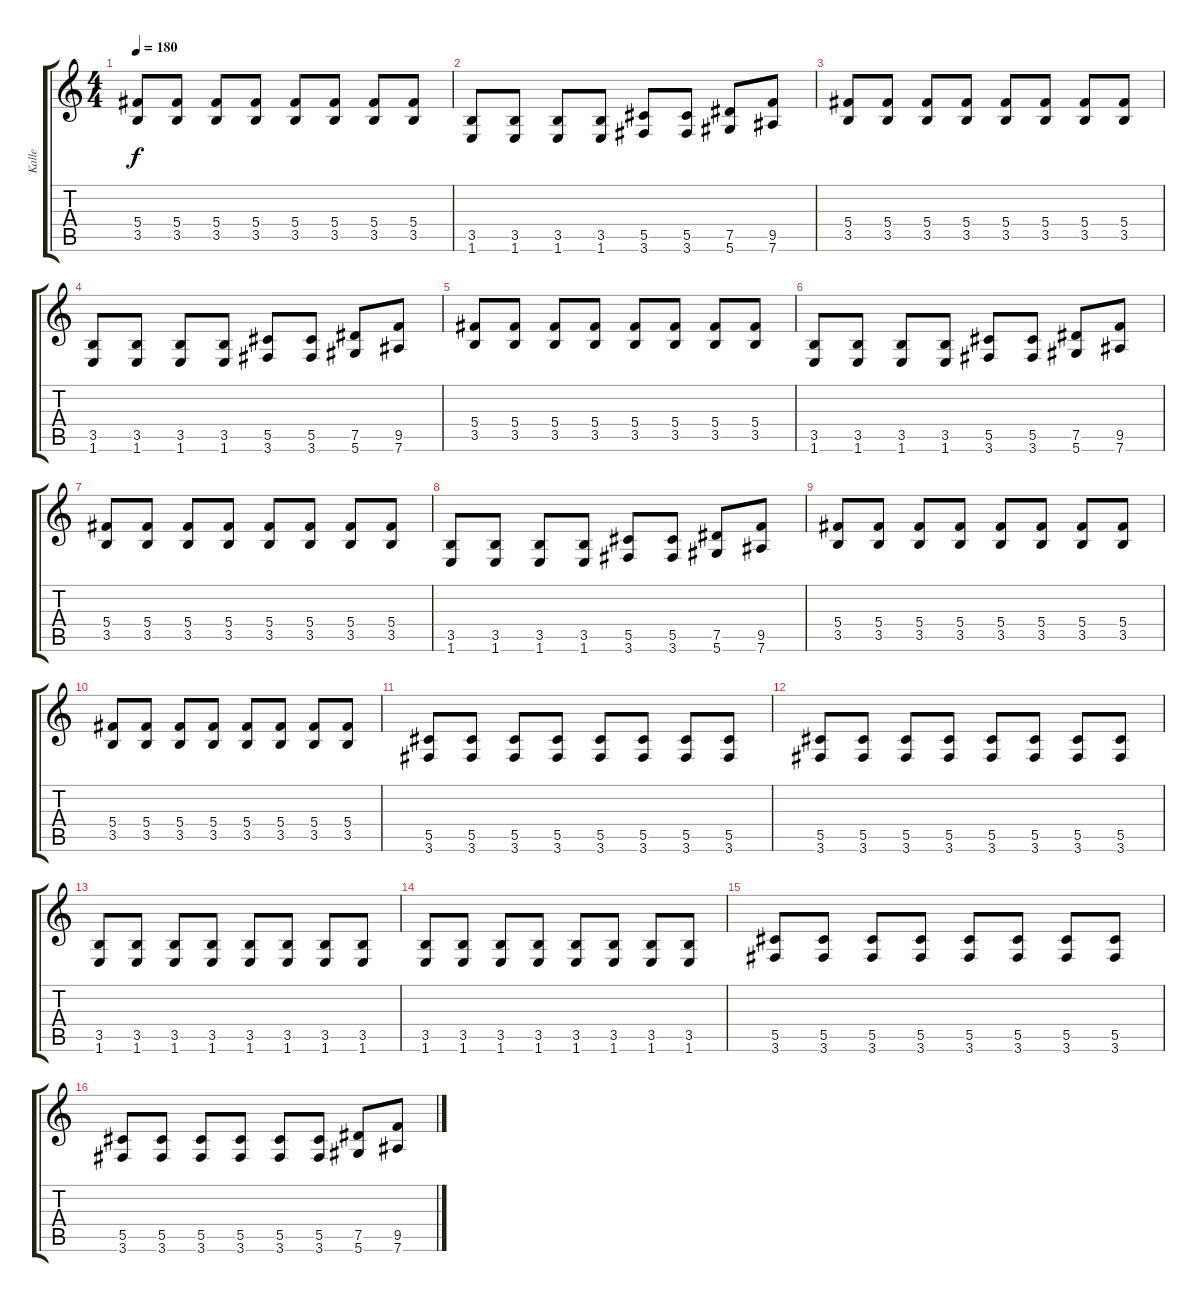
\track ("Kalle" "Kalle") {instrument distortionguitar}
\staff {score tabs}
\tuning (Eb4 Bb3 Gb3 Db3 Ab2 Eb2) {hide}
\ts (4 4)
\tempo 180
\clef g2
\ks c
(5.4 3.5).8{dy f instrument distortionguitar} (5.4 3.5).8 (5.4 3.5).8 (5.4 3.5).8 (5.4 3.5).8 (5.4 3.5).8 (5.4 3.5).8 (5.4 3.5).8 |
(3.5 1.6).8 (3.5 1.6).8 (3.5 1.6).8 (3.5 1.6).8 (5.5 3.6).8 (5.5 3.6).8 (7.5 5.6).8 (9.5 7.6).8 |
(5.4 3.5).8 (5.4 3.5).8 (5.4 3.5).8 (5.4 3.5).8 (5.4 3.5).8 (5.4 3.5).8 (5.4 3.5).8 (5.4 3.5).8 |
(3.5 1.6).8 (3.5 1.6).8 (3.5 1.6).8 (3.5 1.6).8 (5.5 3.6).8 (5.5 3.6).8 (7.5 5.6).8 (9.5 7.6).8 |
(5.4 3.5).8 (5.4 3.5).8 (5.4 3.5).8 (5.4 3.5).8 (5.4 3.5).8 (5.4 3.5).8 (5.4 3.5).8 (5.4 3.5).8 |
(3.5 1.6).8 (3.5 1.6).8 (3.5 1.6).8 (3.5 1.6).8 (5.5 3.6).8 (5.5 3.6).8 (7.5 5.6).8 (9.5 7.6).8 |
(5.4 3.5).8 (5.4 3.5).8 (5.4 3.5).8 (5.4 3.5).8 (5.4 3.5).8 (5.4 3.5).8 (5.4 3.5).8 (5.4 3.5).8 |
(3.5 1.6).8 (3.5 1.6).8 (3.5 1.6).8 (3.5 1.6).8 (5.5 3.6).8 (5.5 3.6).8 (7.5 5.6).8 (9.5 7.6).8 |
(5.4 3.5).8 (5.4 3.5).8 (5.4 3.5).8 (5.4 3.5).8 (5.4 3.5).8 (5.4 3.5).8 (5.4 3.5).8 (5.4 3.5).8 |
(5.4 3.5).8 (5.4 3.5).8 (5.4 3.5).8 (5.4 3.5).8 (5.4 3.5).8 (5.4 3.5).8 (5.4 3.5).8 (5.4 3.5).8 |
(5.5 3.6).8 (5.5 3.6).8 (5.5 3.6).8 (5.5 3.6).8 (5.5 3.6).8 (5.5 3.6).8 (5.5 3.6).8 (5.5 3.6).8 |
(5.5 3.6).8 (5.5 3.6).8 (5.5 3.6).8 (5.5 3.6).8 (5.5 3.6).8 (5.5 3.6).8 (5.5 3.6).8 (5.5 3.6).8 |
(3.5 1.6).8 (3.5 1.6).8 (3.5 1.6).8 (3.5 1.6).8 (3.5 1.6).8 (3.5 1.6).8 (3.5 1.6).8 (3.5 1.6).8 |
(3.5 1.6).8 (3.5 1.6).8 (3.5 1.6).8 (3.5 1.6).8 (3.5 1.6).8 (3.5 1.6).8 (3.5 1.6).8 (3.5 1.6).8 |
(5.5 3.6).8 (5.5 3.6).8 (5.5 3.6).8 (5.5 3.6).8 (5.5 3.6).8 (5.5 3.6).8 (5.5 3.6).8 (5.5 3.6).8 |
(5.5 3.6).8 (5.5 3.6).8 (5.5 3.6).8 (5.5 3.6).8 (5.5 3.6).8 (5.5 3.6).8 (7.5 5.6).8 (9.5 7.6).8
